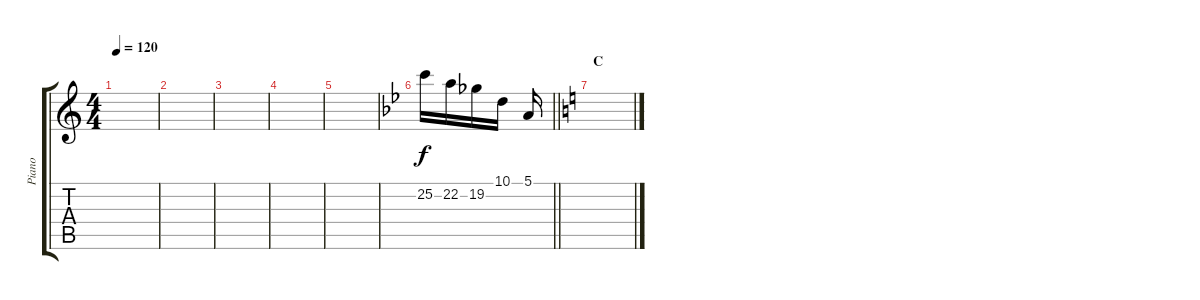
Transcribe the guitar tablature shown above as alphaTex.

\track ("Piano" "Piano") {instrument brightacousticpiano}
\staff {score tabs}
\tuning (E4 B3 G3 D3 A2 E2) {hide}
\ts (4 4)
\tempo 120
\clef g2
\ks c
|
|
|
|
|
\barLineRight lightlight
\ks bb
25.2.16{volume 15} 22.2.16 19.2.16 10.1.16 5.1.16 |
\section ("" "C")
\ks c
